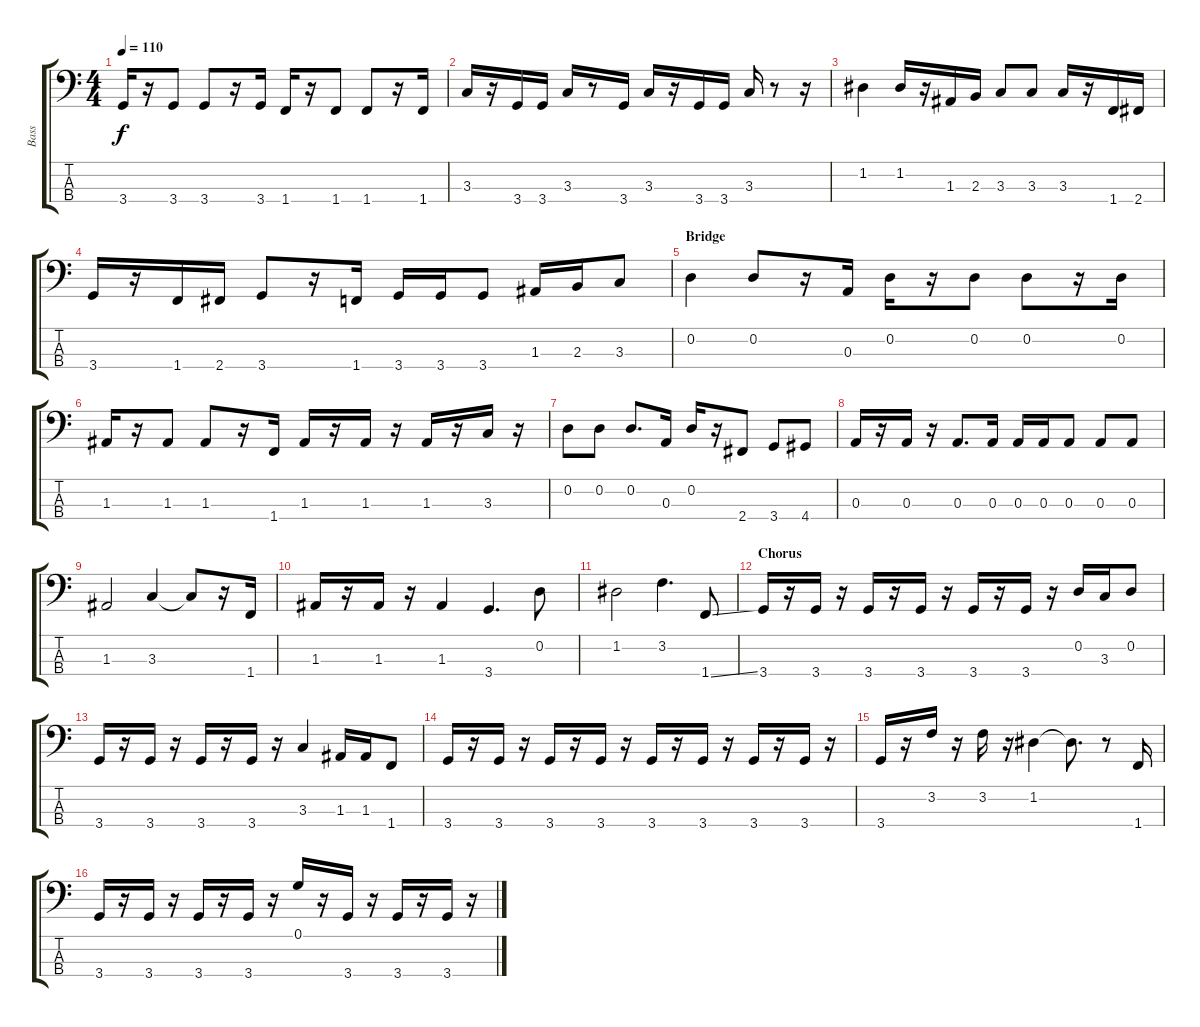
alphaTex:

\track ("Bass" "Bass") {instrument electricbassfinger}
\staff {score tabs}
\tuning (G2 D2 A1 E1) {hide}
\ts (4 4)
\tempo 110
\clef f4
\ks c
3.4.16{dy f} r.16 3.4.8 3.4.8 r.16 3.4.16 1.4.16 r.16 1.4.8 1.4.8 r.16 1.4.16 |
3.3.16 r.16 3.4.16 3.4.16 3.3.16 r.8 3.4.16 3.3.16 r.16 3.4.16 3.4.16 3.3.16 r.8 r.16 |
1.2.4 1.2.16 r.16 1.3.16 2.3.16 3.3.8 3.3.8 3.3.16 r.16 1.4.16 2.4.16 |
3.4.16 r.16 1.4.16 2.4.16 3.4.8 r.16 1.4.16 3.4.16 3.4.16 3.4.8 1.3.16 2.3.16 3.3.8 |
\section ("" "Bridge")
0.2.4 0.2.8 r.16 0.3.16 0.2.16 r.16 0.2.8 0.2.8 r.16 0.2.16 |
1.3.16 r.16 1.3.8 1.3.8 r.16 1.4.16 1.3.16 r.16 1.3.16 r.16 1.3.16 r.16 3.3.16 r.16 |
0.2.8 0.2.8 0.2.8{d} 0.3.16 0.2.16 r.16 2.4.8 3.4.8 4.4.8 |
0.3.16 r.16 0.3.16 r.16 0.3.8{d} 0.3.16 0.3.16 0.3.16 0.3.8 0.3.8 0.3.8 |
1.3.2 3.3.4 3.3{t}.8 r.16 1.4.16 |
1.3.16 r.16 1.3.16 r.16 1.3.4 3.4.4{d} 0.2.8 |
1.2.2 3.2.4{d} 1.4{ss}.8 |
\section ("" "Chorus")
3.4.16 r.16 3.4.16 r.16 3.4.16 r.16 3.4.16 r.16 3.4.16 r.16 3.4.16 r.16 0.2.16 3.3.16 0.2.8 |
3.4.16 r.16 3.4.16 r.16 3.4.16 r.16 3.4.16 r.16 3.3.4 1.3.16 1.3.16 1.4.8 |
3.4.16 r.16 3.4.16 r.16 3.4.16 r.16 3.4.16 r.16 3.4.16 r.16 3.4.16 r.16 3.4.16 r.16 3.4.16 r.16 |
3.4.16 r.16 3.2.16 r.16 3.2.16 r.16 1.2.4 1.2{t}.8{d} r.8 1.4.16 |
3.4.16 r.16 3.4.16 r.16 3.4.16 r.16 3.4.16 r.16 0.1.16 r.16 3.4.16 r.16 3.4.16 r.16 3.4.16 r.16
